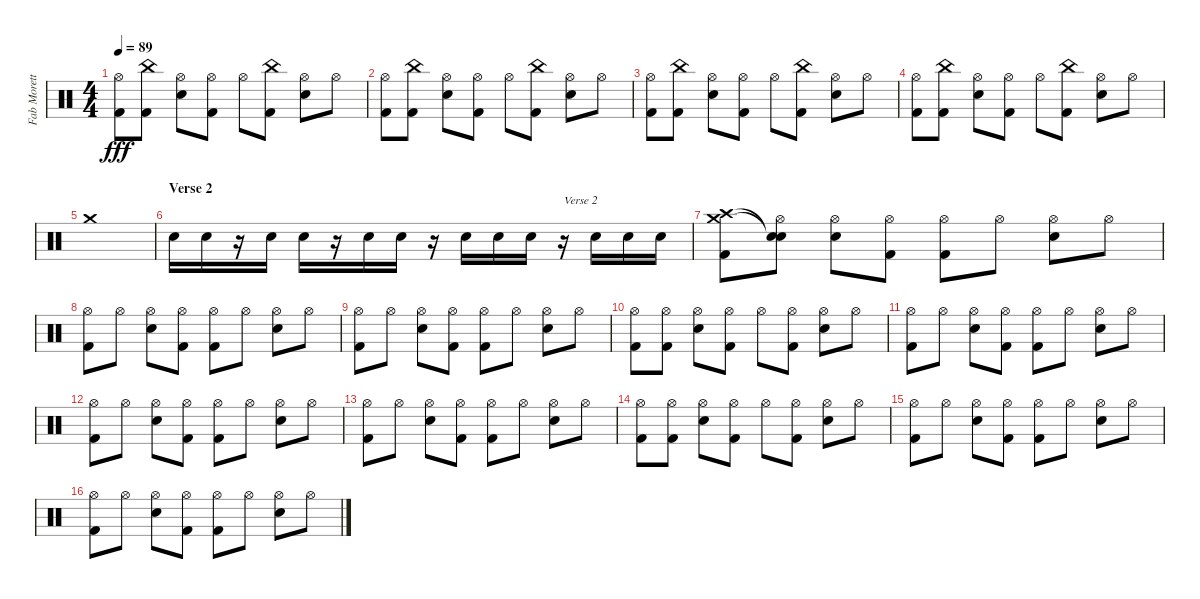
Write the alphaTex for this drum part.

\track ("Fab Moretti" "Fab Morett") {instrument percussion}
\staff {score}
\articulation defaults
\ts (4 4)
\tempo 89
\clef neutral
\ks c
("Hi-Hat (open)" "Kick (hit) 2").8{dy fff} ("China (hit)" "Kick (hit) 2").8 ("Hi-Hat (open)" "Snare (hit) 2").8 ("Hi-Hat (open)" "Kick (hit) 2").8 "Hi-Hat (open)".8 ("China (hit)" "Kick (hit) 2").8 ("Hi-Hat (open)" "Snare (hit) 2").8 "Hi-Hat (open)".8 |
("Hi-Hat (open)" "Kick (hit) 2").8 ("China (hit)" "Kick (hit) 2").8 ("Hi-Hat (open)" "Snare (hit) 2").8 ("Hi-Hat (open)" "Kick (hit) 2").8 "Hi-Hat (open)".8 ("China (hit)" "Kick (hit) 2").8 ("Hi-Hat (open)" "Snare (hit) 2").8 "Hi-Hat (open)".8 |
("Hi-Hat (open)" "Kick (hit) 2").8 ("China (hit)" "Kick (hit) 2").8 ("Hi-Hat (open)" "Snare (hit) 2").8 ("Hi-Hat (open)" "Kick (hit) 2").8 "Hi-Hat (open)".8 ("China (hit)" "Kick (hit) 2").8 ("Hi-Hat (open)" "Snare (hit) 2").8 "Hi-Hat (open)".8 |
("Hi-Hat (open)" "Kick (hit) 2").8 ("China (hit)" "Kick (hit) 2").8 ("Hi-Hat (open)" "Snare (hit) 2").8 ("Hi-Hat (open)" "Kick (hit) 2").8 "Hi-Hat (open)".8 ("China (hit)" "Kick (hit) 2").8 ("Hi-Hat (open)" "Snare (hit) 2").8 "Hi-Hat (open)".8 |
"Crash medium (hit)".1 |
\section ("" "Verse 2")
"Snare (hit) 2".16 "Snare (hit) 2".16 r.16 "Snare (hit) 2".16 "Snare (hit) 2".16 r.16 "Snare (hit) 2".16 "Snare (hit) 2".16 r.16 "Snare (hit) 2".16 "Snare (hit) 2".16 "Snare (hit) 2".16 r.16{txt "Verse 2"} "Snare (hit) 2".16 "Snare (hit) 2".16 "Snare (hit) 2".16 |
("Kick (hit) 2" "Crash medium (hit)" "Crash high (hit)").8 ("Hi-Hat (open)" "Snare (hit)"{t} "Snare (hit)"{t}).8 ("Hi-Hat (open)" "Snare (hit) 2").8 ("Hi-Hat (open)" "Kick (hit) 2").8 ("Hi-Hat (open)" "Kick (hit) 2").8 "Hi-Hat (open)".8 ("Hi-Hat (open)" "Snare (hit) 2").8 "Hi-Hat (open)".8 |
("Hi-Hat (open)" "Kick (hit) 2").8 "Hi-Hat (open)".8 ("Hi-Hat (open)" "Snare (hit) 2").8 ("Hi-Hat (open)" "Kick (hit) 2").8 ("Hi-Hat (open)" "Kick (hit) 2").8 "Hi-Hat (open)".8 ("Hi-Hat (open)" "Snare (hit) 2").8 "Hi-Hat (open)".8 |
("Hi-Hat (open)" "Kick (hit) 2").8 "Hi-Hat (open)".8 ("Hi-Hat (open)" "Snare (hit) 2").8 ("Hi-Hat (open)" "Kick (hit) 2").8 ("Hi-Hat (open)" "Kick (hit) 2").8 "Hi-Hat (open)".8 ("Hi-Hat (open)" "Snare (hit) 2").8 "Hi-Hat (open)".8 |
("Hi-Hat (open)" "Kick (hit) 2").8 ("Hi-Hat (open)" "Kick (hit) 2").8 ("Hi-Hat (open)" "Snare (hit) 2").8 ("Hi-Hat (open)" "Kick (hit) 2").8 "Hi-Hat (open)".8 ("Hi-Hat (open)" "Kick (hit) 2").8 ("Hi-Hat (open)" "Snare (hit) 2").8 "Hi-Hat (open)".8 |
("Hi-Hat (open)" "Kick (hit) 2").8 "Hi-Hat (open)".8 ("Hi-Hat (open)" "Snare (hit) 2").8 ("Hi-Hat (open)" "Kick (hit) 2").8 ("Hi-Hat (open)" "Kick (hit) 2").8 "Hi-Hat (open)".8 ("Hi-Hat (open)" "Snare (hit) 2").8 "Hi-Hat (open)".8 |
("Hi-Hat (open)" "Kick (hit) 2").8 "Hi-Hat (open)".8 ("Hi-Hat (open)" "Snare (hit) 2").8 ("Hi-Hat (open)" "Kick (hit) 2").8 ("Hi-Hat (open)" "Kick (hit) 2").8 "Hi-Hat (open)".8 ("Hi-Hat (open)" "Snare (hit) 2").8 "Hi-Hat (open)".8 |
("Hi-Hat (open)" "Kick (hit) 2").8 "Hi-Hat (open)".8 ("Hi-Hat (open)" "Snare (hit) 2").8 ("Hi-Hat (open)" "Kick (hit) 2").8 ("Hi-Hat (open)" "Kick (hit) 2").8 "Hi-Hat (open)".8 ("Hi-Hat (open)" "Snare (hit) 2").8 "Hi-Hat (open)".8 |
("Hi-Hat (open)" "Kick (hit) 2").8 ("Hi-Hat (open)" "Kick (hit) 2").8 ("Hi-Hat (open)" "Snare (hit) 2").8 ("Hi-Hat (open)" "Kick (hit) 2").8 "Hi-Hat (open)".8 ("Hi-Hat (open)" "Kick (hit) 2").8 ("Hi-Hat (open)" "Snare (hit) 2").8 "Hi-Hat (open)".8 |
("Hi-Hat (open)" "Kick (hit) 2").8 "Hi-Hat (open)".8 ("Hi-Hat (open)" "Snare (hit) 2").8 ("Hi-Hat (open)" "Kick (hit) 2").8 ("Hi-Hat (open)" "Kick (hit) 2").8 "Hi-Hat (open)".8 ("Hi-Hat (open)" "Snare (hit) 2").8 "Hi-Hat (open)".8 |
("Hi-Hat (open)" "Kick (hit) 2").8 "Hi-Hat (open)".8 ("Hi-Hat (open)" "Snare (hit) 2").8 ("Hi-Hat (open)" "Kick (hit) 2").8 ("Hi-Hat (open)" "Kick (hit) 2").8 "Hi-Hat (open)".8 ("Hi-Hat (open)" "Snare (hit) 2").8 "Hi-Hat (open)".8
